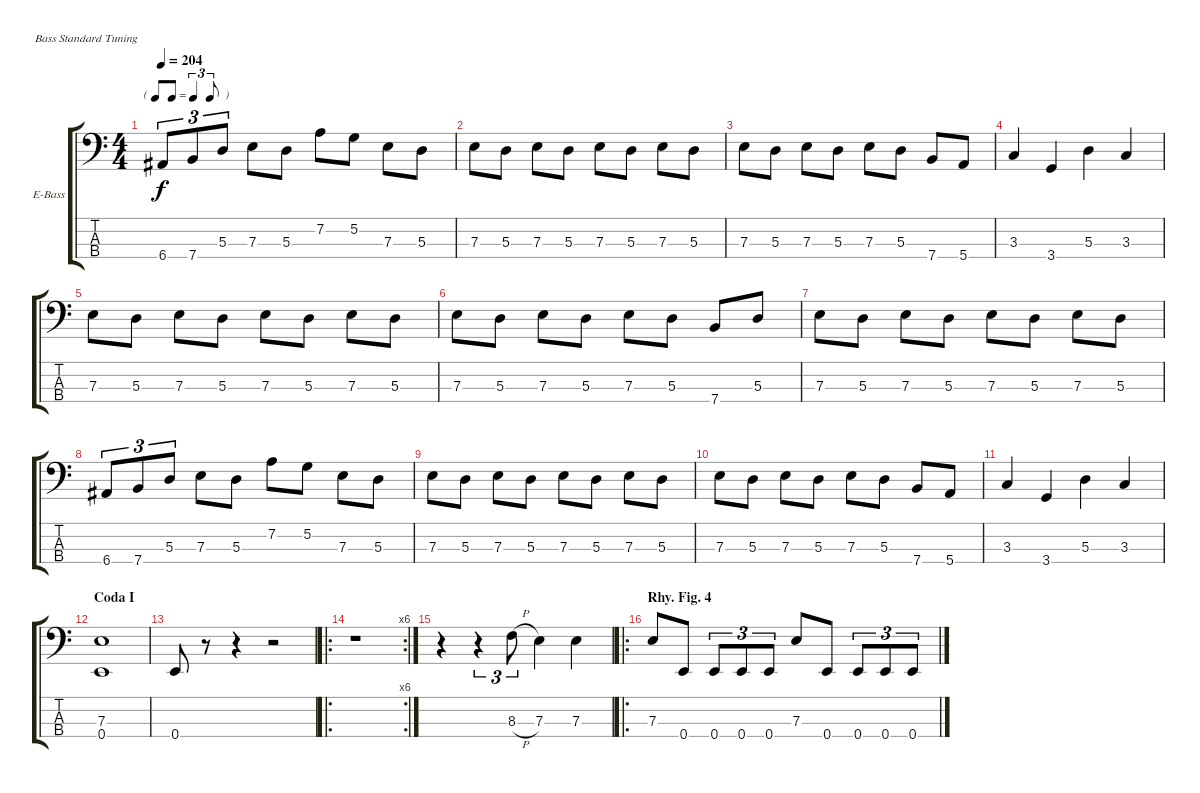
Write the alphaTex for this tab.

\bracketExtendMode groupsimilarinstruments
\firstSystemTrackNameOrientation horizontal
\otherSystemsTrackNameOrientation horizontal
\track ("Bass" "E-Bass") {instrument electricbassfinger}
\staff {score tabs}
\tuning (G2 D2 A1 E1)
\ts (4 4)
\tf triplet8th
\tempo 204
\clef f4
\ks c
6.4.8{tu (3 2) dy f} 7.4.8{tu (3 2)} 5.3.8{tu (3 2)} 7.3.8 5.3.8 7.2.8 5.2.8 7.3.8 5.3.8 |
7.3.8 5.3.8 7.3.8 5.3.8 7.3.8 5.3.8 7.3.8 5.3.8 |
7.3.8 5.3.8 7.3.8 5.3.8 7.3.8 5.3.8 7.4.8 5.4.8 |
3.3.4 3.4.4 5.3.4 3.3.4 |
7.3.8 5.3.8 7.3.8 5.3.8 7.3.8 5.3.8 7.3.8 5.3.8 |
7.3.8 5.3.8 7.3.8 5.3.8 7.3.8 5.3.8 7.4.8 5.3.8 |
7.3.8 5.3.8 7.3.8 5.3.8 7.3.8 5.3.8 7.3.8 5.3.8 |
6.4.8{tu (3 2)} 7.4.8{tu (3 2)} 5.3.8{tu (3 2)} 7.3.8 5.3.8 7.2.8 5.2.8 7.3.8 5.3.8 |
7.3.8 5.3.8 7.3.8 5.3.8 7.3.8 5.3.8 7.3.8 5.3.8 |
7.3.8 5.3.8 7.3.8 5.3.8 7.3.8 5.3.8 7.4.8 5.4.8 |
3.3.4 3.4.4 5.3.4 3.3.4 |
\section ("" "Coda I")
(7.3 0.4).1 |
0.4.8 r.8 r.4 r.2 |
\ro
\rc 6
r.1 |
r.4 r.4{tu (3 2)} 8.3{h}.8{tu (3 2)} 7.3.4 7.3.4 |
\ro
\section ("" "Rhy. Fig. 4")
7.3.8 0.4.8 0.4.8{tu (3 2)} 0.4.8{tu (3 2)} 0.4.8{tu (3 2)} 7.3.8 0.4.8 0.4.8{tu (3 2)} 0.4.8{tu (3 2)} 0.4.8{tu (3 2)}
